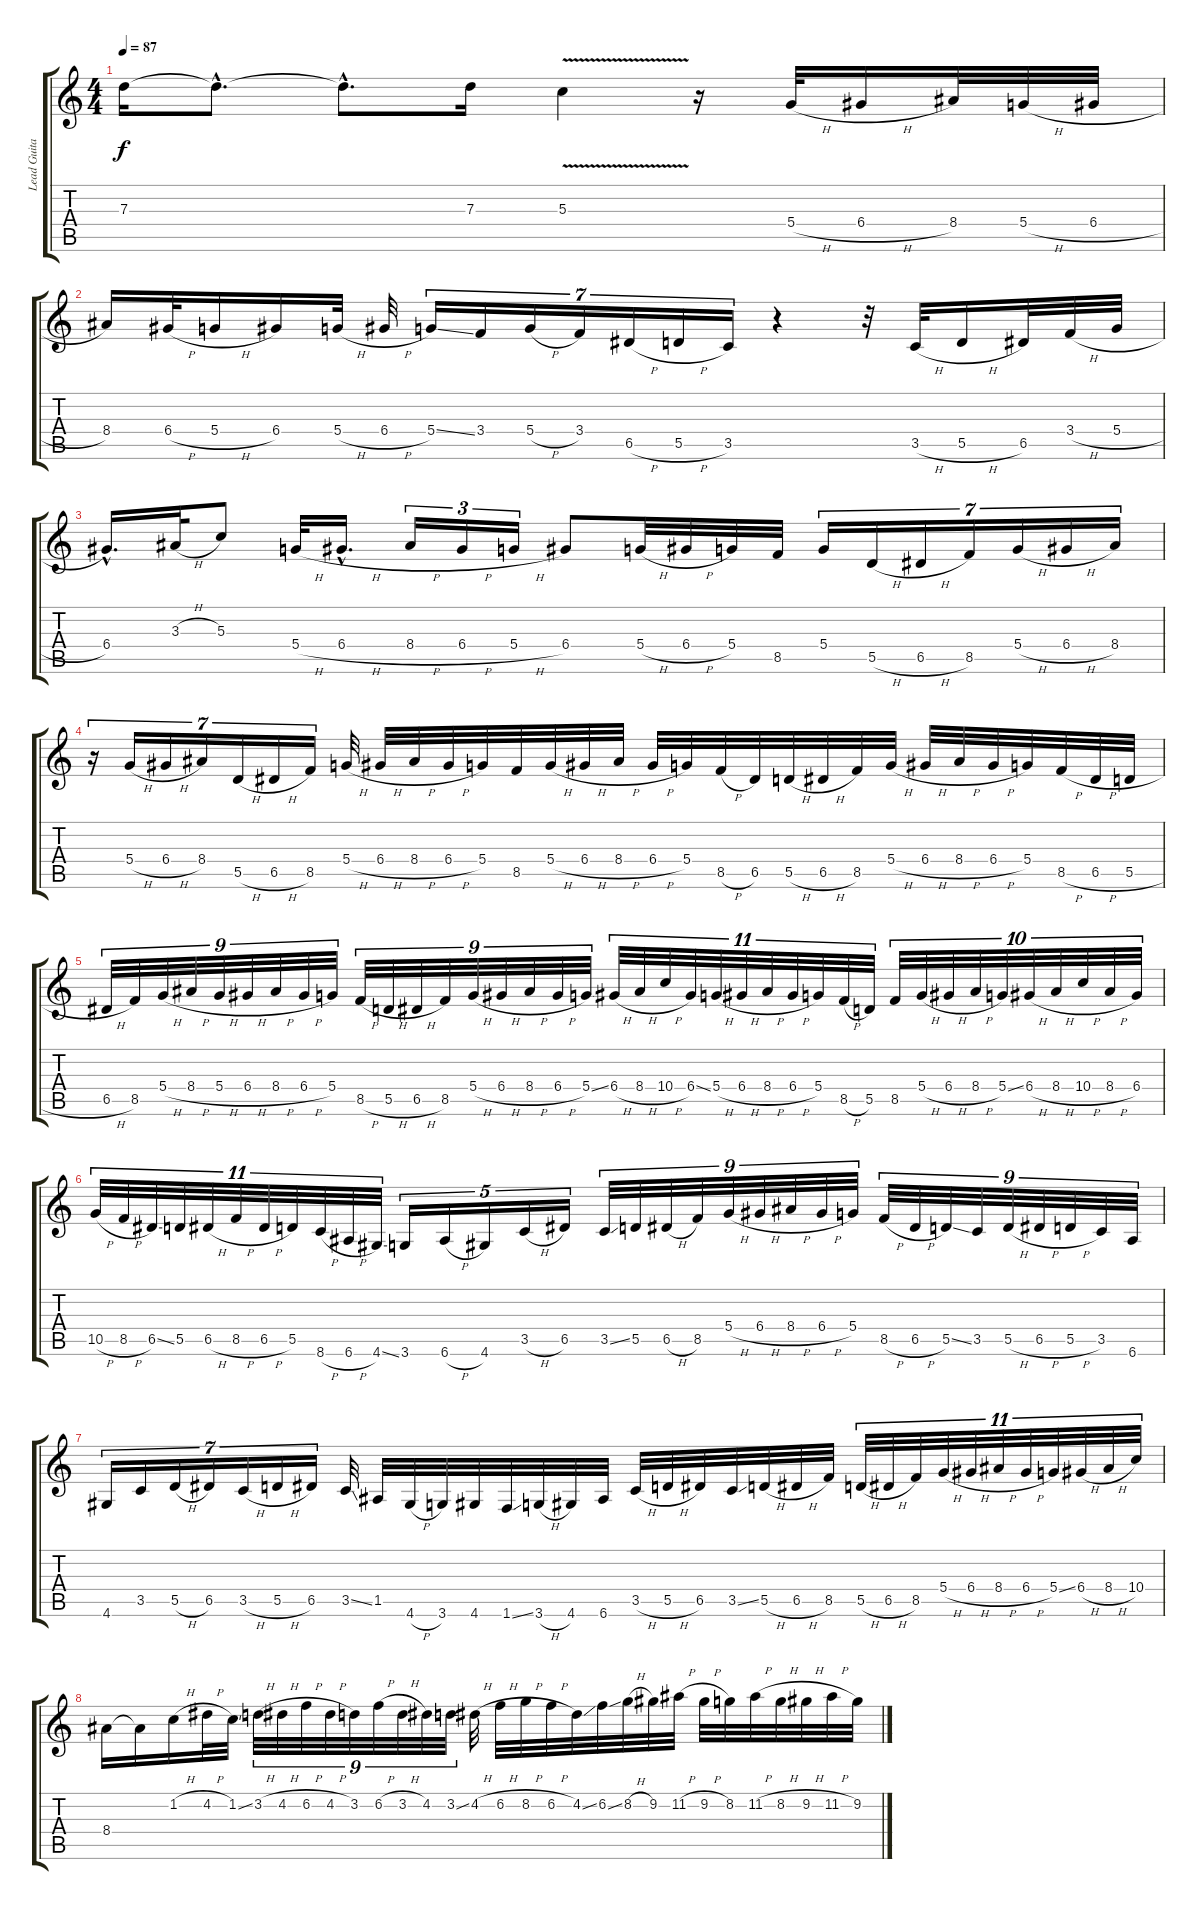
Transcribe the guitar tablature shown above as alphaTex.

\track ("Lead Guitar 3" "Lead Guita") {instrument overdrivenguitar}
\staff {score tabs}
\tuning (E4 B3 G3 D3 A2 E2) {hide}
\ts (4 4)
\tempo 87
\clef g2
\ks c
7.3{t}.16{dy f} 7.3{hac t}.8{d} 7.3{hac t}.8{d} 7.3.16 5.3{v}.4 r.16 5.4{h}.32 6.4{h}.16 8.4.32 5.4{h}.32 6.4{h}.32 |
8.4.16 6.4{h}.32 5.4{h}.16 6.4.16 5.4{h}.32 6.4{h}.32 5.4{ss}.16{tu (7 4)} 3.4.16{tu (7 4)} 5.4{h}.16{tu (7 4)} 3.4.16{tu (7 4)} 6.5{h}.16{tu (7 4)} 5.5{h}.16{tu (7 4)} 3.5.16{tu (7 4)} r.4 r.32 3.5{h}.32 5.5{h}.16 6.5.32 3.4{h}.32 5.4{h}.32 |
6.4{hac}.16{d} 3.3{h}.32 5.3.8 5.4{h}.32 6.4{h hac}.16{d} 8.4{h}.16{tu (3 2)} 6.4{h}.16{tu (3 2)} 5.4{h}.16{tu (3 2)} 6.4.8 5.4{h}.32 6.4{h}.32 5.4.32 8.5.32 5.4.16{tu (7 4)} 5.5{h}.16{tu (7 4)} 6.5{h}.16{tu (7 4)} 8.5.16{tu (7 4)} 5.4{h}.16{tu (7 4)} 6.4{h}.16{tu (7 4)} 8.4.16{tu (7 4)} |
r.16{tu (7 4)} 5.4{h}.16{tu (7 4)} 6.4{h}.16{tu (7 4)} 8.4.16{tu (7 4)} 5.5{h}.16{tu (7 4)} 6.5{h}.16{tu (7 4)} 8.5.16{tu (7 4)} 5.4{h}.32 6.4{h}.32 8.4{h}.32 6.4{h}.32 5.4.32 8.5.32 5.4{h}.32 6.4{h}.32 8.4{h}.32 6.4{h}.32 5.4.32 8.5{h}.32 6.5.32 5.5{h}.32 6.5{h}.32 8.5.32 5.4{h}.32 6.4{h}.32 8.4{h}.32 6.4{h}.32 5.4.32 8.5{h}.32 6.5{h}.32 5.5{h}.32 |
6.5{h}.32{tu (9 8)} 8.5.32{tu (9 8)} 5.4{h}.32{tu (9 8)} 8.4{h}.32{tu (9 8)} 5.4{h}.32{tu (9 8)} 6.4{h}.32{tu (9 8)} 8.4{h}.32{tu (9 8)} 6.4{h}.32{tu (9 8)} 5.4.32{tu (9 8)} 8.5{h}.32{tu (9 8)} 5.5{h}.32{tu (9 8)} 6.5{h}.32{tu (9 8)} 8.5.32{tu (9 8)} 5.4{h}.32{tu (9 8)} 6.4{h}.32{tu (9 8)} 8.4{h}.32{tu (9 8)} 6.4{h}.32{tu (9 8)} 5.4{ss}.32{tu (9 8)} 6.4{h}.32{tu (11 8)} 8.4{h}.32{tu (11 8)} 10.4{h}.32{tu (11 8)} 6.4{ss}.32{tu (11 8)} 5.4{h}.32{tu (11 8)} 6.4{h}.32{tu (11 8)} 8.4{h}.32{tu (11 8)} 6.4{h}.32{tu (11 8)} 5.4.32{tu (11 8)} 8.5{h}.32{tu (11 8)} 5.5.32{tu (11 8)} 8.5.32{tu (10 8)} 5.4{h}.32{tu (10 8)} 6.4{h}.32{tu (10 8)} 8.4{h}.32{tu (10 8)} 5.4{ss}.32{tu (10 8)} 6.4{h}.32{tu (10 8)} 8.4{h}.32{tu (10 8)} 10.4{h}.32{tu (10 8)} 8.4{h}.32{tu (10 8)} 6.4.32{tu (10 8)} |
10.5{h}.32{tu (11 8)} 8.5{h}.32{tu (11 8)} 6.5{ss}.32{tu (11 8)} 5.5.32{tu (11 8)} 6.5{h}.32{tu (11 8)} 8.5{h}.32{tu (11 8)} 6.5{h}.32{tu (11 8)} 5.5.32{tu (11 8)} 8.6{h}.32{tu (11 8)} 6.6{h}.32{tu (11 8)} 4.6{ss}.32{tu (11 8)} 3.6.16{tu (5 4)} 6.6{h}.16{tu (5 4)} 4.6.16{tu (5 4)} 3.5{h}.16{tu (5 4)} 6.5.16{tu (5 4)} 3.5{ss}.32{tu (9 8)} 5.5.32{tu (9 8)} 6.5{h}.32{tu (9 8)} 8.5.32{tu (9 8)} 5.4{h}.32{tu (9 8)} 6.4{h}.32{tu (9 8)} 8.4{h}.32{tu (9 8)} 6.4{h}.32{tu (9 8)} 5.4.32{tu (9 8)} 8.5{h}.32{tu (9 8)} 6.5{h}.32{tu (9 8)} 5.5{ss}.32{tu (9 8)} 3.5.32{tu (9 8)} 5.5{h}.32{tu (9 8)} 6.5{h}.32{tu (9 8)} 5.5{h}.32{tu (9 8)} 3.5.32{tu (9 8)} 6.6.32{tu (9 8)} |
4.6.16{tu (7 4)} 3.5.16{tu (7 4)} 5.5{h}.16{tu (7 4)} 6.5.16{tu (7 4)} 3.5{h}.16{tu (7 4)} 5.5{h}.16{tu (7 4)} 6.5.16{tu (7 4)} 3.5{ss}.32 1.5.32 4.6{h}.32 3.6.32 4.6.32 1.6{ss}.32 3.6{h}.32 4.6.32 6.6.32 3.5{h}.32 5.5{h}.32 6.5.32 3.5{ss}.32 5.5{h}.32 6.5{h}.32 8.5.32 5.5{h}.32{tu (11 8)} 6.5{h}.32{tu (11 8)} 8.5.32{tu (11 8)} 5.4{h}.32{tu (11 8)} 6.4{h}.32{tu (11 8)} 8.4{h}.32{tu (11 8)} 6.4{h}.32{tu (11 8)} 5.4{ss}.32{tu (11 8)} 6.4{h}.32{tu (11 8)} 8.4{h}.32{tu (11 8)} 10.4.32{tu (11 8)} |
8.4.16 8.4{t}.16 1.2{h}.16 4.2{h}.32 1.2{ss}.32 3.2{h}.32{tu (9 8)} 4.2{h}.32{tu (9 8)} 6.2{h}.32{tu (9 8)} 4.2{h}.32{tu (9 8)} 3.2.32{tu (9 8)} 6.2{h}.32{tu (9 8)} 3.2{h}.32{tu (9 8)} 4.2.32{tu (9 8)} 3.2{ss}.32{tu (9 8)} 4.2{h}.32 6.2{h}.32 8.2{h}.32 6.2{h}.32 4.2{ss}.32 6.2{ss}.32 8.2{h}.32 9.2.32 11.2{h}.32 9.2{h}.32 8.2.32 11.2{h}.32 8.2{h}.32 9.2{h}.32 11.2{h}.32 9.2.32
